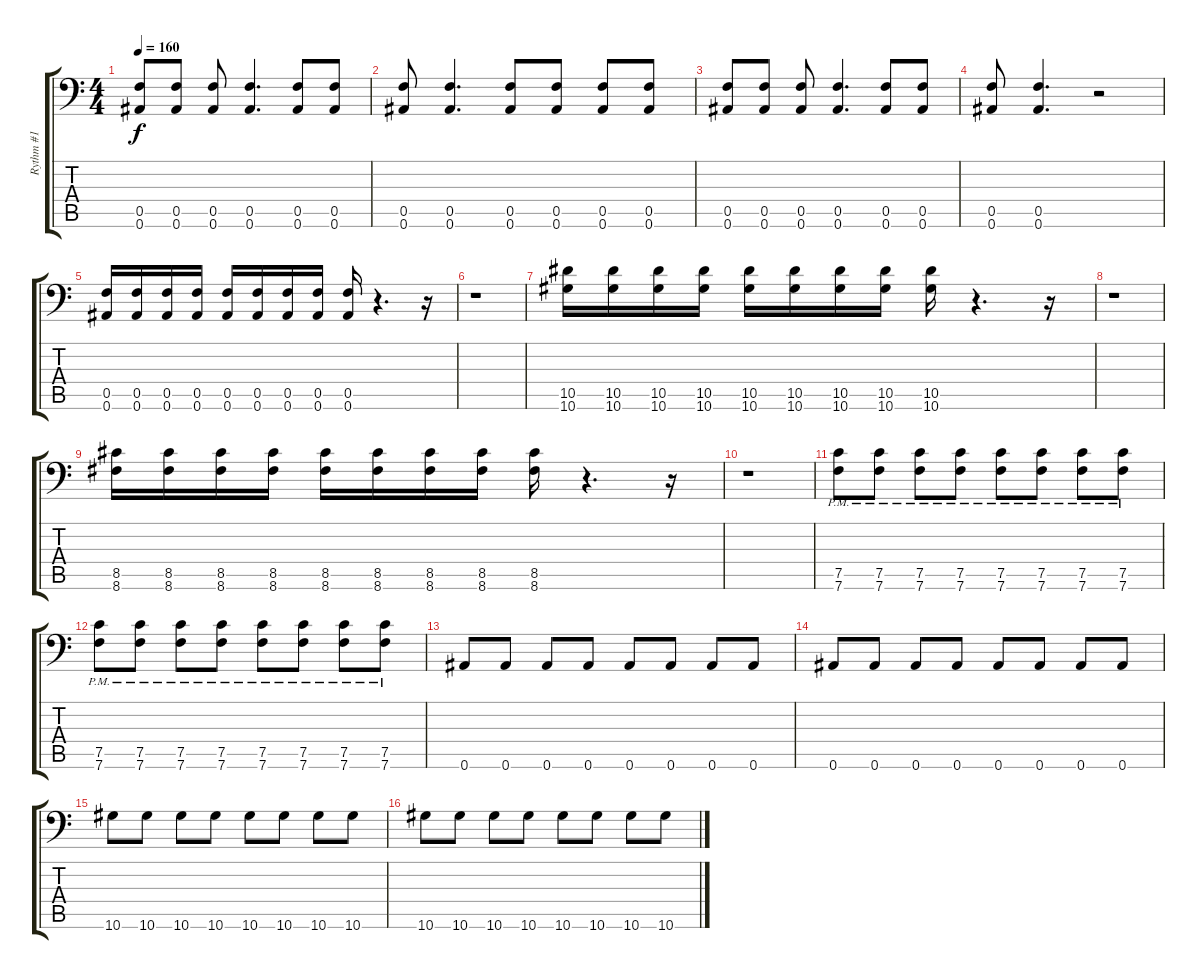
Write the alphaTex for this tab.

\track ("Rythm #1" "Rythm #1") {instrument distortionguitar}
\staff {score tabs}
\tuning (C4 G3 Eb3 Bb2 F2 Bb1) {hide}
\ts (4 4)
\tempo 160
\clef f4
\ks c
(0.5 0.6).8{dy f} (0.5 0.6).8 (0.5 0.6).8 (0.5 0.6).4{d} (0.5 0.6).8 (0.5 0.6).8 |
(0.5 0.6).8 (0.5 0.6).4{d} (0.5 0.6).8 (0.5 0.6).8 (0.5 0.6).8 (0.5 0.6).8 |
(0.5 0.6).8 (0.5 0.6).8 (0.5 0.6).8 (0.5 0.6).4{d} (0.5 0.6).8 (0.5 0.6).8 |
(0.5 0.6).8 (0.5 0.6).4{d} r.2 |
(0.5 0.6).16 (0.5 0.6).16 (0.5 0.6).16 (0.5 0.6).16 (0.5 0.6).16 (0.5 0.6).16 (0.5 0.6).16 (0.5 0.6).16 (0.5 0.6).16 r.4{d} r.16 |
r.1 |
(10.5 10.6).16 (10.5 10.6).16 (10.5 10.6).16 (10.5 10.6).16 (10.5 10.6).16 (10.5 10.6).16 (10.5 10.6).16 (10.5 10.6).16 (10.5 10.6).16 r.4{d} r.16 |
r.1 |
(8.5 8.6).16 (8.5 8.6).16 (8.5 8.6).16 (8.5 8.6).16 (8.5 8.6).16 (8.5 8.6).16 (8.5 8.6).16 (8.5 8.6).16 (8.5 8.6).16 r.4{d} r.16 |
r.1 |
(7.5{pm} 7.6{pm}).8 (7.5{pm} 7.6{pm}).8 (7.5{pm} 7.6{pm}).8 (7.5{pm} 7.6{pm}).8 (7.5{pm} 7.6{pm}).8 (7.5{pm} 7.6{pm}).8 (7.5{pm} 7.6{pm}).8 (7.5{pm} 7.6{pm}).8 |
(7.5{pm} 7.6{pm}).8 (7.5{pm} 7.6{pm}).8 (7.5{pm} 7.6{pm}).8 (7.5{pm} 7.6{pm}).8 (7.5{pm} 7.6{pm}).8 (7.5{pm} 7.6{pm}).8 (7.5{pm} 7.6{pm}).8 (7.5{pm} 7.6{pm}).8 |
0.6.8 0.6.8 0.6.8 0.6.8 0.6.8 0.6.8 0.6.8 0.6.8 |
0.6.8 0.6.8 0.6.8 0.6.8 0.6.8 0.6.8 0.6.8 0.6.8 |
10.6.8 10.6.8 10.6.8 10.6.8 10.6.8 10.6.8 10.6.8 10.6.8 |
10.6.8 10.6.8 10.6.8 10.6.8 10.6.8 10.6.8 10.6.8 10.6.8
